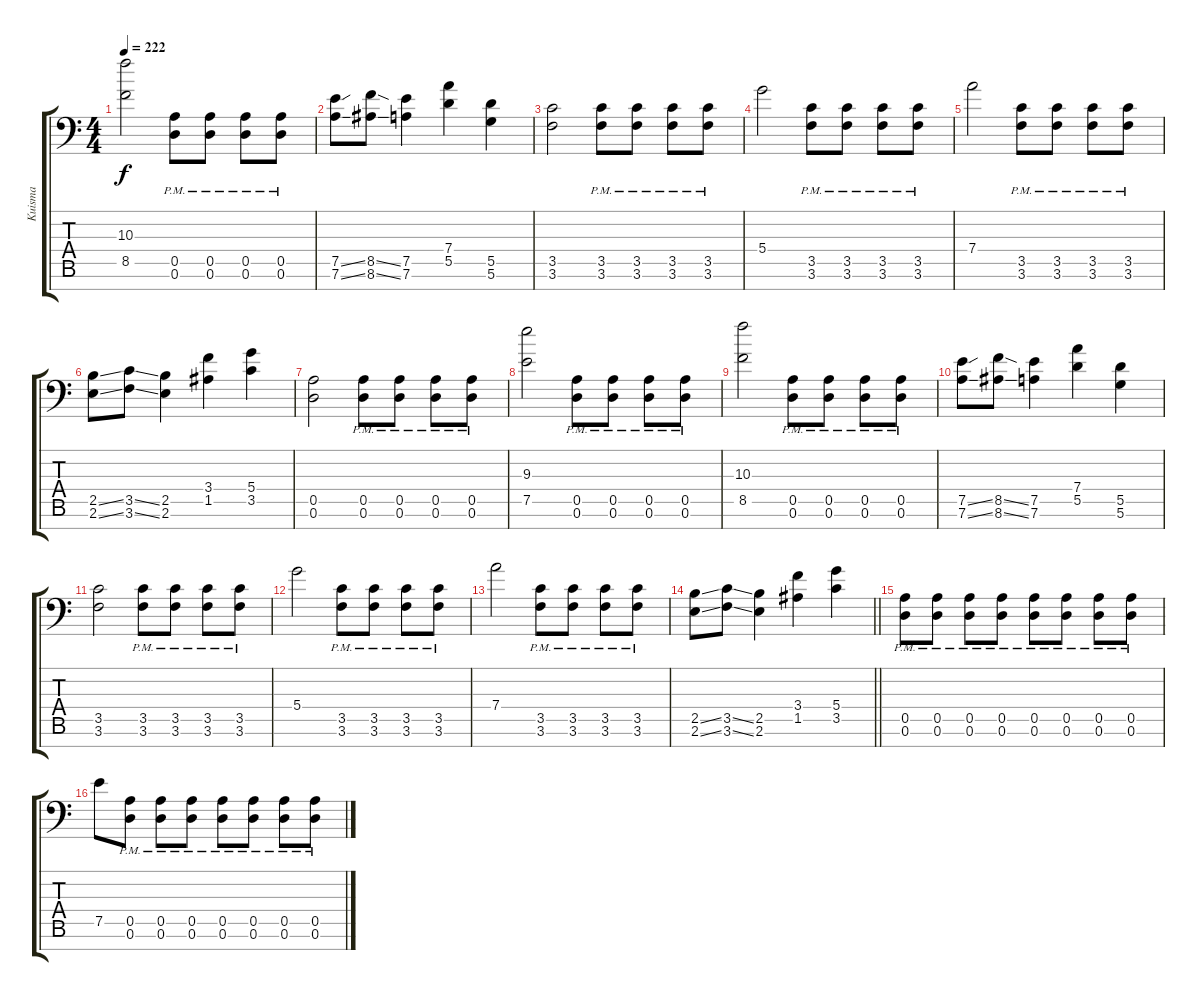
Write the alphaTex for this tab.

\track ("Kuisma" "Kuisma") {instrument distortionguitar}
\staff {score tabs}
\tuning (E4 B3 G3 D3 A2 D2 A1) {hide}
\ts (4 4)
\tempo 222
\clef f4
\ks c
(10.3 8.5).2{dy f} (0.5{pm} 0.6{pm}).8 (0.5{pm} 0.6{pm}).8 (0.5{pm} 0.6{pm}).8 (0.5{pm} 0.6{pm}).8 |
(7.5{ss} 7.6{ss}).8 (8.5{ss} 8.6{ss}).8 (7.5 7.6).4 (7.4 5.5).4 (5.5 5.6).4 |
(3.5 3.6).2 (3.5{pm} 3.6{pm}).8 (3.5{pm} 3.6{pm}).8 (3.5{pm} 3.6{pm}).8 (3.5{pm} 3.6{pm}).8 |
5.4.2 (3.5{pm} 3.6{pm}).8 (3.5{pm} 3.6{pm}).8 (3.5{pm} 3.6{pm}).8 (3.5{pm} 3.6{pm}).8 |
7.4.2 (3.5{pm} 3.6{pm}).8 (3.5{pm} 3.6{pm}).8 (3.5{pm} 3.6{pm}).8 (3.5{pm} 3.6{pm}).8 |
(2.5{ss} 2.6{ss}).8 (3.5{ss} 3.6{ss}).8 (2.5 2.6).4 (3.4 1.5).4 (5.4 3.5).4 |
(0.5 0.6).2 (0.5{pm} 0.6{pm}).8 (0.5{pm} 0.6{pm}).8 (0.5{pm} 0.6{pm}).8 (0.5{pm} 0.6{pm}).8 |
(9.3 7.5).2 (0.5{pm} 0.6{pm}).8 (0.5{pm} 0.6{pm}).8 (0.5{pm} 0.6{pm}).8 (0.5{pm} 0.6{pm}).8 |
(10.3 8.5).2 (0.5{pm} 0.6{pm}).8 (0.5{pm} 0.6{pm}).8 (0.5{pm} 0.6{pm}).8 (0.5{pm} 0.6{pm}).8 |
(7.5{ss} 7.6{ss}).8 (8.5{ss} 8.6{ss}).8 (7.5 7.6).4 (7.4 5.5).4 (5.5 5.6).4 |
(3.5 3.6).2 (3.5{pm} 3.6{pm}).8 (3.5{pm} 3.6{pm}).8 (3.5{pm} 3.6{pm}).8 (3.5{pm} 3.6{pm}).8 |
5.4.2 (3.5{pm} 3.6{pm}).8 (3.5{pm} 3.6{pm}).8 (3.5{pm} 3.6{pm}).8 (3.5{pm} 3.6{pm}).8 |
7.4.2 (3.5{pm} 3.6{pm}).8 (3.5{pm} 3.6{pm}).8 (3.5{pm} 3.6{pm}).8 (3.5{pm} 3.6{pm}).8 |
\barLineRight lightlight
(2.5{ss} 2.6{ss}).8 (3.5{ss} 3.6{ss}).8 (2.5 2.6).4 (3.4 1.5).4 (5.4 3.5).4 |
\section ("" "")
(0.5{pm} 0.6{pm}).8 (0.5{pm} 0.6{pm}).8 (0.5{pm} 0.6{pm}).8 (0.5{pm} 0.6{pm}).8 (0.5{pm} 0.6{pm}).8 (0.5{pm} 0.6{pm}).8 (0.5{pm} 0.6{pm}).8 (0.5{pm} 0.6{pm}).8 |
7.5.8 (0.5{pm} 0.6{pm}).8 (0.5{pm} 0.6{pm}).8 (0.5{pm} 0.6{pm}).8 (0.5{pm} 0.6{pm}).8 (0.5{pm} 0.6{pm}).8 (0.5{pm} 0.6{pm}).8 (0.5{pm} 0.6{pm}).8
